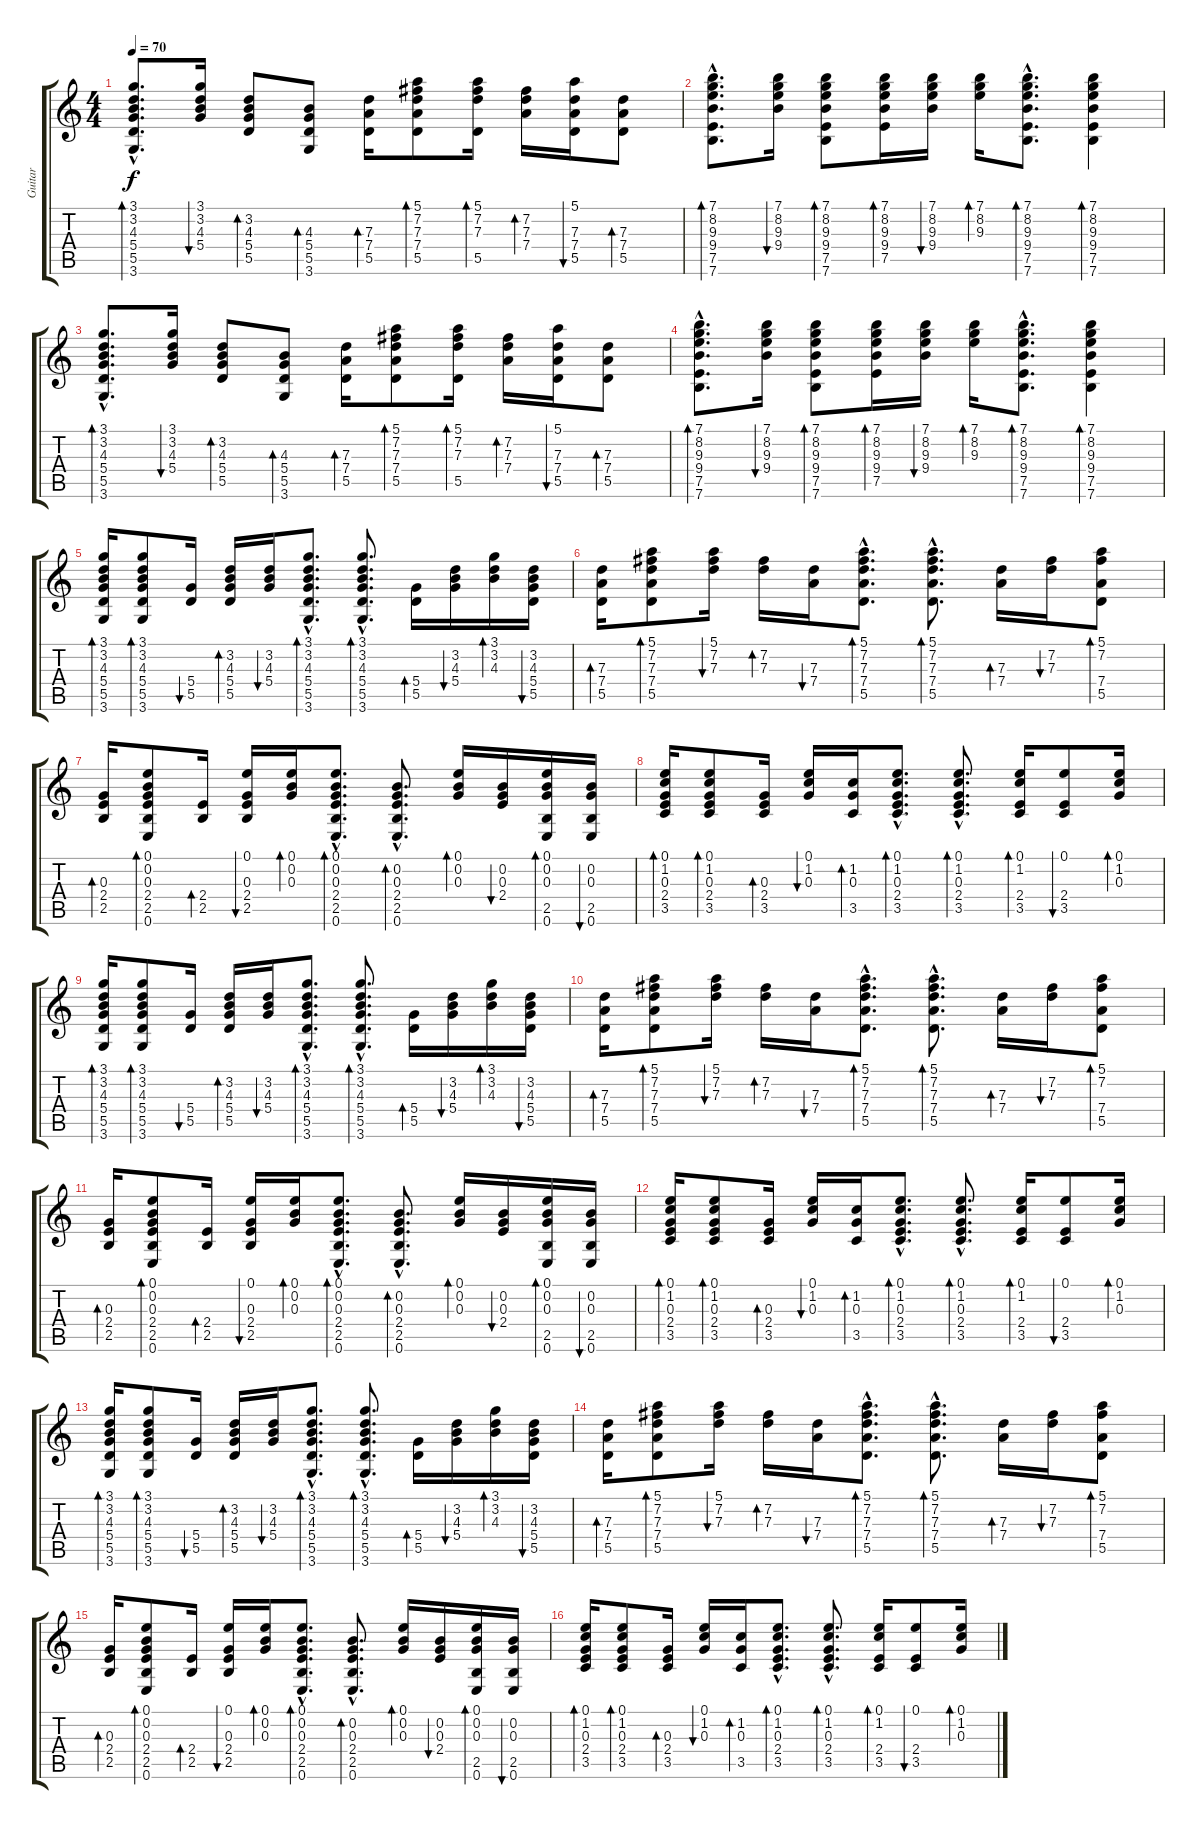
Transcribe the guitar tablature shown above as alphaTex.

\track ("Guitar" "Guitar") {instrument acousticguitarsteel}
\staff {score tabs}
\tuning (E4 B3 G3 D3 A2 E2) {hide}
\ts (4 4)
\tempo 70
\clef g2
\ks c
(3.1{hac} 3.2{hac} 4.3{hac} 5.4{hac} 5.5{hac} 3.6{hac}).8{d bd 30 dy f} (3.1 3.2 4.3 5.4).16{bu 30} (3.2 4.3 5.4 5.5).8{bd 60} (4.3 5.4 5.5 3.6).8{bd 60} (7.3 7.4 5.5).16{bd 30} (5.1 7.2 7.3 7.4 5.5).8{bd 60} (5.1 7.2 7.3 5.5).16{bd 30} (7.2 7.3 7.4).16{bd 30} (5.1 7.3 7.4 5.5).16{bu 30} (7.3 7.4 5.5).8{bd 60} |
(7.1{hac} 8.2{hac} 9.3{hac} 9.4{hac} 7.5{hac} 7.6{hac}).8{d bd 60} (7.1 8.2 9.3 9.4).16{bu 30} (7.1 8.2 9.3 9.4 7.5 7.6).8{bd 30} (7.1 8.2 9.3 9.4 7.5).16{bd 30} (7.1 8.2 9.3 9.4).16{bu 30} (7.1 8.2 9.3).16{bd 30} (7.1{hac} 8.2{hac} 9.3{hac} 9.4{hac} 7.5{hac} 7.6{hac}).8{d bd 60} (7.1 8.2 9.3 9.4 7.5 7.6).4{bd 60} |
(3.1{hac} 3.2{hac} 4.3{hac} 5.4{hac} 5.5{hac} 3.6{hac}).8{d bd 30} (3.1 3.2 4.3 5.4).16{bu 30} (3.2 4.3 5.4 5.5).8{bd 60} (4.3 5.4 5.5 3.6).8{bd 60} (7.3 7.4 5.5).16{bd 30} (5.1 7.2 7.3 7.4 5.5).8{bd 60} (5.1 7.2 7.3 5.5).16{bd 30} (7.2 7.3 7.4).16{bd 30} (5.1 7.3 7.4 5.5).16{bu 30} (7.3 7.4 5.5).8{bd 60} |
(7.1{hac} 8.2{hac} 9.3{hac} 9.4{hac} 7.5{hac} 7.6{hac}).8{d bd 60} (7.1 8.2 9.3 9.4).16{bu 30} (7.1 8.2 9.3 9.4 7.5 7.6).8{bd 30} (7.1 8.2 9.3 9.4 7.5).16{bd 30} (7.1 8.2 9.3 9.4).16{bu 30} (7.1 8.2 9.3).16{bd 30} (7.1{hac} 8.2{hac} 9.3{hac} 9.4{hac} 7.5{hac} 7.6{hac}).8{d bd 60} (7.1 8.2 9.3 9.4 7.5 7.6).4{bd 60} |
(3.1 3.2 4.3 5.4 5.5 3.6).16{bd 30} (3.1 3.2 4.3 5.4 5.5 3.6).8{bd 30} (5.4 5.5).16{bu 30} (3.2 4.3 5.4 5.5).16{bd 30} (3.2 4.3 5.4).16{bu 30} (3.1{hac} 3.2{hac} 4.3{hac} 5.4{hac} 5.5{hac} 3.6{hac}).8{d bd 30} (3.1{hac} 3.2{hac} 4.3{hac} 5.4{hac} 5.5{hac} 3.6{hac}).8{d bd 30} (5.4 5.5).16{bd 30} (3.2 4.3 5.4).16{bu 30} (3.1 3.2 4.3).16{bd 30} (3.2 4.3 5.4 5.5).16{bu 30} |
(7.3 7.4 5.5).16{bd 30} (5.1 7.2 7.3 7.4 5.5).8{bd 30} (5.1 7.2 7.3).16{bu 30} (7.2 7.3).16{bd 30} (7.3 7.4).16{bu 30} (5.1{hac} 7.2{hac} 7.3{hac} 7.4{hac} 5.5{hac}).8{d bd 30} (5.1{hac} 7.2{hac} 7.3{hac} 7.4{hac} 5.5{hac}).8{d bd 30} (7.3 7.4).16{bd 30} (7.2 7.3).16{bu 30} (5.1 7.2 7.4 5.5).8{bd 30} |
(0.3 2.4 2.5).16{bd 30} (0.1 0.2 0.3 2.4 2.5 0.6).8{bd 30} (2.4 2.5).16{bd 30} (0.1 0.3 2.4 2.5).16{bu 30} (0.1 0.2 0.3).16{bd 30} (0.1{hac} 0.2{hac} 0.3{hac} 2.4{hac} 2.5{hac} 0.6{hac}).8{d bd 30} (0.2{hac} 0.3{hac} 2.4{hac} 2.5{hac} 0.6{hac}).8{d bd 30} (0.1 0.2 0.3).16{bd 30} (0.2 0.3 2.4).16{bu 30} (0.1 0.2 0.3 2.5 0.6).16{bd 30} (0.2 0.3 2.5 0.6).16{bu 30} |
(0.1 1.2 0.3 2.4 3.5).16{bd 30} (0.1 1.2 0.3 2.4 3.5).8{bd 30} (0.3 2.4 3.5).16{bd 30} (0.1 1.2 0.3).16{bu 30} (1.2 0.3 3.5).16{bd 30} (0.1{hac} 1.2{hac} 0.3{hac} 2.4{hac} 3.5{hac}).8{d bd 30} (0.1{hac} 1.2{hac} 0.3{hac} 2.4{hac} 3.5{hac}).8{d bd 30} (0.1 1.2 2.4 3.5).16{bd 30} (0.1 2.4 3.5).8{bu 30} (0.1 1.2 0.3).16{bd 30} |
(3.1 3.2 4.3 5.4 5.5 3.6).16{bd 30} (3.1 3.2 4.3 5.4 5.5 3.6).8{bd 30} (5.4 5.5).16{bu 30} (3.2 4.3 5.4 5.5).16{bd 30} (3.2 4.3 5.4).16{bu 30} (3.1{hac} 3.2{hac} 4.3{hac} 5.4{hac} 5.5{hac} 3.6{hac}).8{d bd 30} (3.1{hac} 3.2{hac} 4.3{hac} 5.4{hac} 5.5{hac} 3.6{hac}).8{d bd 30} (5.4 5.5).16{bd 30} (3.2 4.3 5.4).16{bu 30} (3.1 3.2 4.3).16{bd 30} (3.2 4.3 5.4 5.5).16{bu 30} |
(7.3 7.4 5.5).16{bd 30} (5.1 7.2 7.3 7.4 5.5).8{bd 30} (5.1 7.2 7.3).16{bu 30} (7.2 7.3).16{bd 30} (7.3 7.4).16{bu 30} (5.1{hac} 7.2{hac} 7.3{hac} 7.4{hac} 5.5{hac}).8{d bd 30} (5.1{hac} 7.2{hac} 7.3{hac} 7.4{hac} 5.5{hac}).8{d bd 30} (7.3 7.4).16{bd 30} (7.2 7.3).16{bu 30} (5.1 7.2 7.4 5.5).8{bd 30} |
(0.3 2.4 2.5).16{bd 30} (0.1 0.2 0.3 2.4 2.5 0.6).8{bd 30} (2.4 2.5).16{bd 30} (0.1 0.3 2.4 2.5).16{bu 30} (0.1 0.2 0.3).16{bd 30} (0.1{hac} 0.2{hac} 0.3{hac} 2.4{hac} 2.5{hac} 0.6{hac}).8{d bd 30} (0.2{hac} 0.3{hac} 2.4{hac} 2.5{hac} 0.6{hac}).8{d bd 30} (0.1 0.2 0.3).16{bd 30} (0.2 0.3 2.4).16{bu 30} (0.1 0.2 0.3 2.5 0.6).16{bd 30} (0.2 0.3 2.5 0.6).16{bu 30} |
(0.1 1.2 0.3 2.4 3.5).16{bd 30} (0.1 1.2 0.3 2.4 3.5).8{bd 30} (0.3 2.4 3.5).16{bd 30} (0.1 1.2 0.3).16{bu 30} (1.2 0.3 3.5).16{bd 30} (0.1{hac} 1.2{hac} 0.3{hac} 2.4{hac} 3.5{hac}).8{d bd 30} (0.1{hac} 1.2{hac} 0.3{hac} 2.4{hac} 3.5{hac}).8{d bd 30} (0.1 1.2 2.4 3.5).16{bd 30} (0.1 2.4 3.5).8{bu 30} (0.1 1.2 0.3).16{bd 30} |
(3.1 3.2 4.3 5.4 5.5 3.6).16{bd 30} (3.1 3.2 4.3 5.4 5.5 3.6).8{bd 30} (5.4 5.5).16{bu 30} (3.2 4.3 5.4 5.5).16{bd 30} (3.2 4.3 5.4).16{bu 30} (3.1{hac} 3.2{hac} 4.3{hac} 5.4{hac} 5.5{hac} 3.6{hac}).8{d bd 30} (3.1{hac} 3.2{hac} 4.3{hac} 5.4{hac} 5.5{hac} 3.6{hac}).8{d bd 30} (5.4 5.5).16{bd 30} (3.2 4.3 5.4).16{bu 30} (3.1 3.2 4.3).16{bd 30} (3.2 4.3 5.4 5.5).16{bu 30} |
(7.3 7.4 5.5).16{bd 30} (5.1 7.2 7.3 7.4 5.5).8{bd 30} (5.1 7.2 7.3).16{bu 30} (7.2 7.3).16{bd 30} (7.3 7.4).16{bu 30} (5.1{hac} 7.2{hac} 7.3{hac} 7.4{hac} 5.5{hac}).8{d bd 30} (5.1{hac} 7.2{hac} 7.3{hac} 7.4{hac} 5.5{hac}).8{d bd 30} (7.3 7.4).16{bd 30} (7.2 7.3).16{bu 30} (5.1 7.2 7.4 5.5).8{bd 30} |
(0.3 2.4 2.5).16{bd 30} (0.1 0.2 0.3 2.4 2.5 0.6).8{bd 30} (2.4 2.5).16{bd 30} (0.1 0.3 2.4 2.5).16{bu 30} (0.1 0.2 0.3).16{bd 30} (0.1{hac} 0.2{hac} 0.3{hac} 2.4{hac} 2.5{hac} 0.6{hac}).8{d bd 30} (0.2{hac} 0.3{hac} 2.4{hac} 2.5{hac} 0.6{hac}).8{d bd 30} (0.1 0.2 0.3).16{bd 30} (0.2 0.3 2.4).16{bu 30} (0.1 0.2 0.3 2.5 0.6).16{bd 30} (0.2 0.3 2.5 0.6).16{bu 30} |
(0.1 1.2 0.3 2.4 3.5).16{bd 30} (0.1 1.2 0.3 2.4 3.5).8{bd 30} (0.3 2.4 3.5).16{bd 30} (0.1 1.2 0.3).16{bu 30} (1.2 0.3 3.5).16{bd 30} (0.1{hac} 1.2{hac} 0.3{hac} 2.4{hac} 3.5{hac}).8{d bd 30} (0.1{hac} 1.2{hac} 0.3{hac} 2.4{hac} 3.5{hac}).8{d bd 30} (0.1 1.2 2.4 3.5).16{bd 30} (0.1 2.4 3.5).8{bu 30} (0.1 1.2 0.3).16{bd 30}
